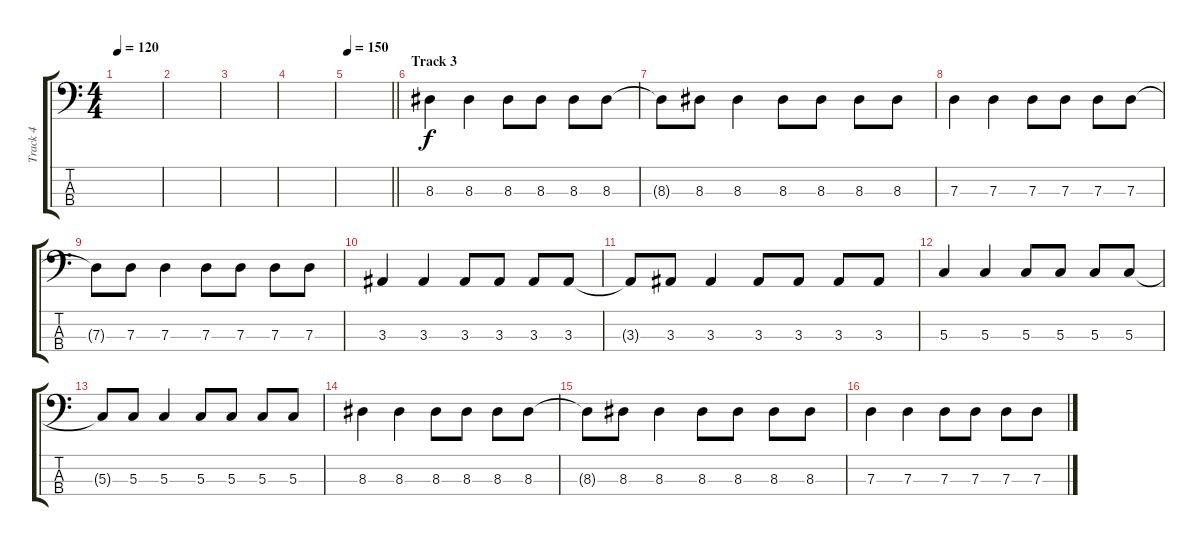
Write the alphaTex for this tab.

\track ("Track 4" "Track 4") {instrument electricbasspick}
\staff {score tabs}
\tuning (F2 C2 G1 C1) {hide}
\ts (4 4)
\tempo 120
\clef f4
\ks c
|
|
|
|
\tempo 150
\barLineRight lightlight
|
\section ("" "Track 3")
8.3.4{dy f} 8.3.4 8.3.8 8.3.8 8.3.8 8.3.8 |
8.3{t}.8 8.3.8 8.3.4 8.3.8 8.3.8 8.3.8 8.3.8 |
7.3.4 7.3.4 7.3.8 7.3.8 7.3.8 7.3.8 |
7.3{t}.8 7.3.8 7.3.4 7.3.8 7.3.8 7.3.8 7.3.8 |
3.3.4 3.3.4 3.3.8 3.3.8 3.3.8 3.3.8 |
3.3{t}.8 3.3.8 3.3.4 3.3.8 3.3.8 3.3.8 3.3.8 |
5.3.4 5.3.4 5.3.8 5.3.8 5.3.8 5.3.8 |
5.3{t}.8 5.3.8 5.3.4 5.3.8 5.3.8 5.3.8 5.3.8 |
8.3.4 8.3.4 8.3.8 8.3.8 8.3.8 8.3.8 |
8.3{t}.8 8.3.8 8.3.4 8.3.8 8.3.8 8.3.8 8.3.8 |
7.3.4 7.3.4 7.3.8 7.3.8 7.3.8 7.3.8
